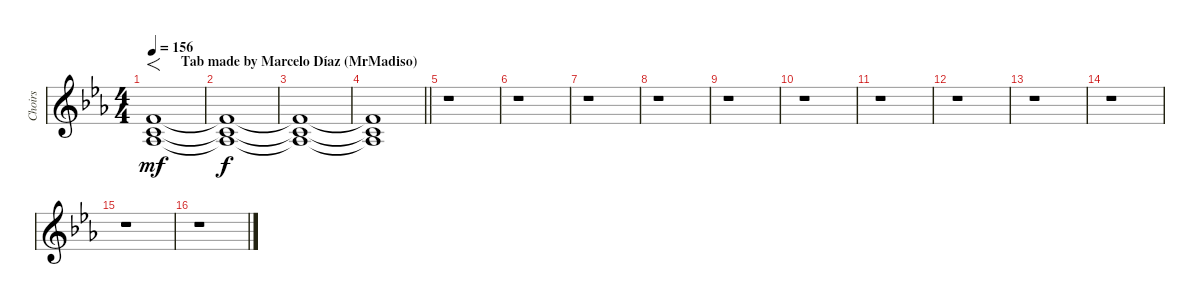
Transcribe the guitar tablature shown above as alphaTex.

\track ("Choirs" "Choirs") {instrument choiraahs}
\staff {score}
\tuning (E4 B3 G3 D3 A2 E2 B1) {hide}
\ts (4 4)
\section ("" "          Tab made by Marcelo Díaz (MrMadiso)")
\tempo 156
\clef g2
\ks cminor
(1.1 1.2 1.3).1{f dy mf instrument choiraahs} |
(1.1{t} 1.2{t} 1.3{t}).1{dy f} |
(1.1{t} 1.2{t} 1.3{t}).1 |
\barLineRight lightlight
(1.1{t} 1.2{t} 1.3{t}).1 |
r.1 |
r.1 |
r.1 |
r.1 |
r.1 |
r.1 |
r.1 |
r.1 |
r.1 |
r.1 |
r.1 |
r.1
